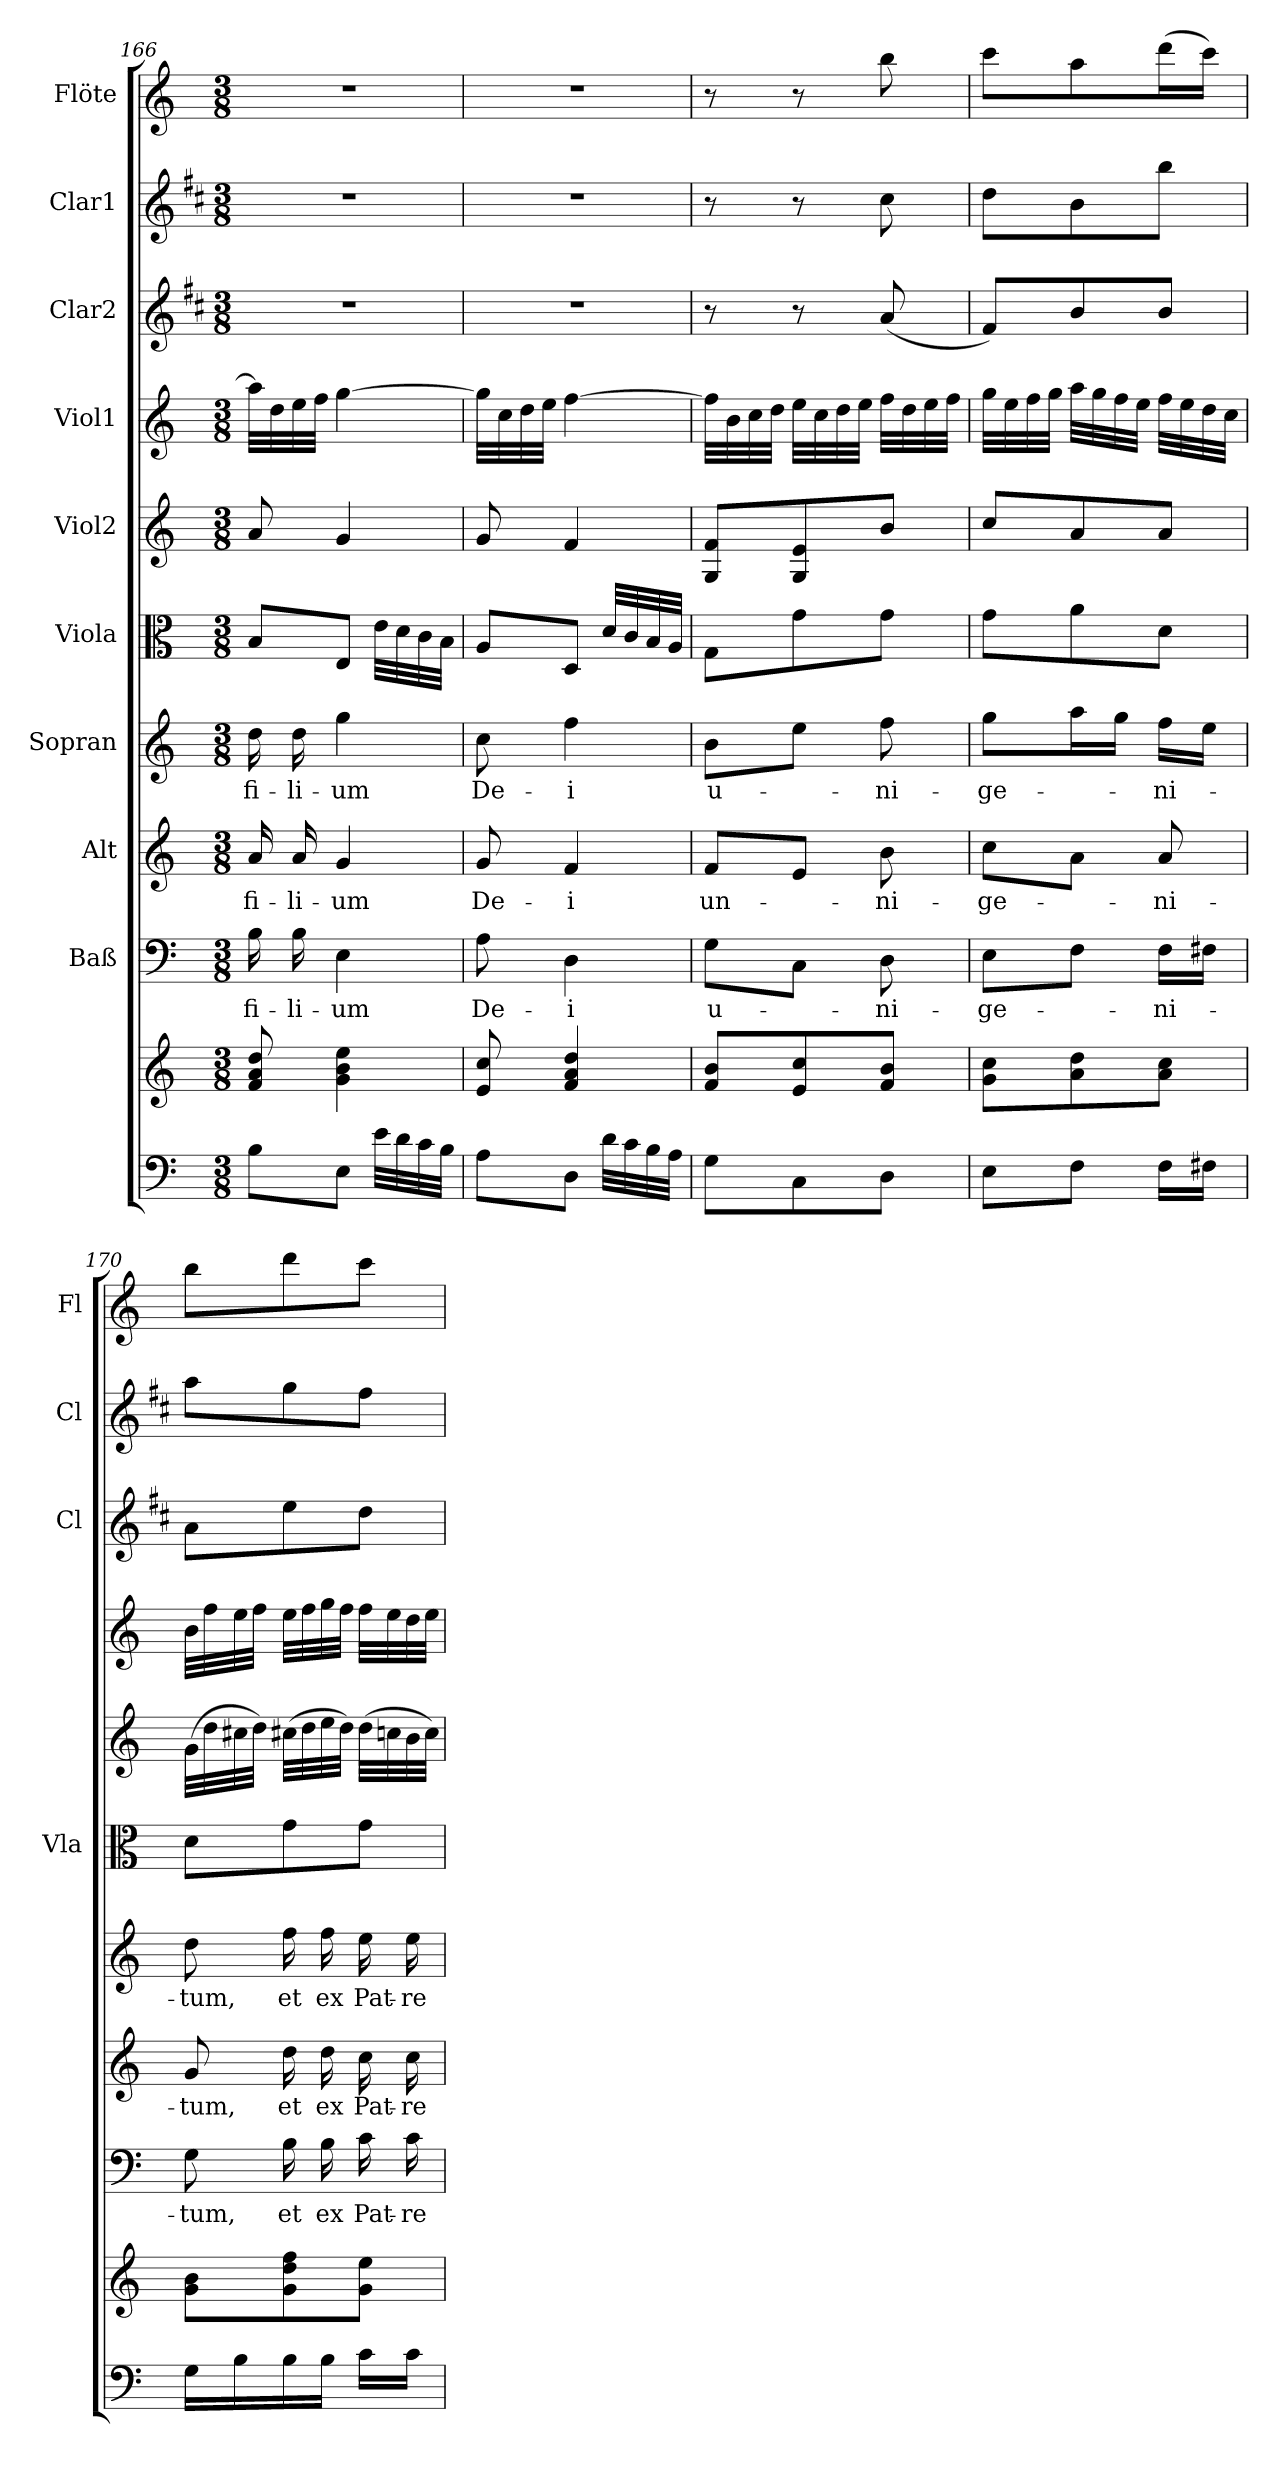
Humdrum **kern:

**kern	**kern	**kern	**text	**kern	**text	**kern	**text	**kern	**kern	**kern	**kern	**kern	**kern
*part10	*part10	*part9	*part9	*part8	*part8	*part7	*part7	*part6	*part5	*part4	*part3	*part2	*part1
*staff11	*staff10	*staff9	*staff9	*staff8	*staff8	*staff7	*staff7	*staff6	*staff5	*staff4	*staff3	*staff2	*staff1
*	*	*I"Baß	*	*I"Alt	*	*I"Sopran	*	*I"Viola	*I"Viol2	*I"Viol1	*I"Clar2	*I"Clar1	*I"Flöte
*	*	*	*	*	*	*	*	*I'Vla	*	*	*I'Cl	*I'Cl	*I'Fl
*clefF4	*clefG2	*clefF4	*	*clefG2	*	*clefG2	*	*clefC3	*clefG2	*clefG2	*clefG2	*clefG2	*clefG2
*	*	*	*	*	*	*	*	*	*	*	*ITrd1c2	*ITrd1c2	*
*k[]	*k[]	*k[]	*	*k[]	*	*k[]	*	*k[]	*k[]	*k[]	*k[]	*k[]	*k[]
*C:	*C:	*C:	*	*C:	*	*C:	*	*C:	*C:	*C:	*C:	*C:	*C:
*M3/8	*M3/8	*M3/8	*	*M3/8	*	*M3/8	*	*M3/8	*M3/8	*M3/8	*M3/8	*M3/8	*M3/8
=166	=166	=166	=166	=166	=166	=166	=166	=166	=166	=166	=166	=166	=166
!	!	!	!LO:LY:b	!	!LO:LY:b	!	!LO:LY:b	!	!	!	!	!	!
8B\L	8f/ 8a/ 8dd/	16B\	fi-	16a/	fi-	16dd\	fi-	8B/L	8a/	32aa\LLL]	4.r	4.r	4.r
.	.	.	.	.	.	.	.	.	.	32dd\	.	.	.
!	!	!	!LO:LY:b	!	!LO:LY:b	!	!LO:LY:b	!	!	!	!	!	!
.	.	16B\	-li-	16a/	-li-	16dd\	-li-	.	.	32ee\	.	.	.
.	.	.	.	.	.	.	.	.	.	32ff\JJJ	.	.	.
!	!	!	!LO:LY:b	!	!LO:LY:b	!	!LO:LY:b	!	!	!	!	!	!
8E\J	4g\ 4b\ 4ee\	4E\	-um	4g/	-um	4gg\	-um	8E/J	4g/	[4gg\	.	.	.
32e\LLL	.	.	.	.	.	.	.	32e\LLL	.	.	.	.	.
32d\	.	.	.	.	.	.	.	32d\	.	.	.	.	.
32c\	.	.	.	.	.	.	.	32c\	.	.	.	.	.
32B\JJJ	.	.	.	.	.	.	.	32B\JJJ	.	.	.	.	.
=167	=167	=167	=167	=167	=167	=167	=167	=167	=167	=167	=167	=167	=167
!	!	!	!LO:LY:b	!	!LO:LY:b	!	!LO:LY:b	!	!	!	!	!	!
8A\L	8e/ 8cc/	8A\	De-	8g/	De-	8cc\	De-	8A/L	8g/	32gg\LLL]	4.r	4.r	4.r
.	.	.	.	.	.	.	.	.	.	32cc\	.	.	.
.	.	.	.	.	.	.	.	.	.	32dd\	.	.	.
.	.	.	.	.	.	.	.	.	.	32ee\JJJ	.	.	.
!	!	!	!LO:LY:b	!	!LO:LY:b	!	!LO:LY:b	!	!	!	!	!	!
8D\J	4f/ 4a/ 4dd/	4D\	-i	4f/	-i	4ff\	-i	8D/J	4f/	[4ff\	.	.	.
32d\LLL	.	.	.	.	.	.	.	32d/LLL	.	.	.	.	.
32c\	.	.	.	.	.	.	.	32c/	.	.	.	.	.
32B\	.	.	.	.	.	.	.	32B/	.	.	.	.	.
32A\JJJ	.	.	.	.	.	.	.	32A/JJJ	.	.	.	.	.
=168	=168	=168	=168	=168	=168	=168	=168	=168	=168	=168	=168	=168	=168
!	!	!	!LO:LY:b	!	!LO:LY:b	!	!LO:LY:b	!	!	!	!	!	!
8G\L	8f/ 8b/L	8G\L	u-	8f/L	un-	8b\L	u-	8G\L	8G/ 8f/L	32ff\LLL]	8r	8r	8r
.	.	.	.	.	.	.	.	.	.	32b\	.	.	.
.	.	.	.	.	.	.	.	.	.	32cc\	.	.	.
.	.	.	.	.	.	.	.	.	.	32dd\JJJ	.	.	.
8C\	8e/ 8cc/	8C\J	.	8e/J	.	8ee\J	.	8g\	8G/ 8e/	32ee\LLL	8r	8r	8r
.	.	.	.	.	.	.	.	.	.	32cc\	.	.	.
.	.	.	.	.	.	.	.	.	.	32dd\	.	.	.
.	.	.	.	.	.	.	.	.	.	32ee\JJJ	.	.	.
!	!	!	!LO:LY:b	!	!LO:LY:b	!	!LO:LY:b	!	!	!	!	!	!
8D\J	8f/ 8b/J	8D\	-ni-	8b\	-ni-	8ff\	-ni-	8g\J	8b/J	32ff\LLL	(<8g/	8b\	8bb\
.	.	.	.	.	.	.	.	.	.	32dd\	.	.	.
.	.	.	.	.	.	.	.	.	.	32ee\	.	.	.
.	.	.	.	.	.	.	.	.	.	32ff\JJJ	.	.	.
!!LO:PB:g=z
=169	=169	=169	=169	=169	=169	=169	=169	=169	=169	=169	=169	=169	=169
!	!	!	!LO:LY:b	!	!LO:LY:b	!	!LO:LY:b	!	!	!	!	!	!
8E\L	8g\ 8cc\L	8E\L	-ge-	8cc\L	-ge-	8gg\L	-ge-	8g\L	8cc/L	32gg\LLL	8e/L)	8cc\L	8ccc\L
.	.	.	.	.	.	.	.	.	.	32ee\	.	.	.
.	.	.	.	.	.	.	.	.	.	32ff\	.	.	.
.	.	.	.	.	.	.	.	.	.	32gg\JJJ	.	.	.
8F\J	8a\ 8dd\	8F\J	.	8a\J	.	16aa\L	.	8a\	8a/	32aa\LLL	8a/	8a\	8aa\
.	.	.	.	.	.	.	.	.	.	32gg\	.	.	.
.	.	.	.	.	.	16gg\JJ	.	.	.	32ff\	.	.	.
.	.	.	.	.	.	.	.	.	.	32ee\JJJ	.	.	.
!	!	!	!LO:LY:b	!	!LO:LY:b	!	!LO:LY:b	!	!	!	!	!	!
16F\LL	8a\ 8cc\J	16F\LL	-ni-	8a/	-ni-	16ff\LL	-ni-	8d\J	8a/J	32ff\LLL	8a/J	8aa\J	(>16ddd\L
.	.	.	.	.	.	.	.	.	.	32ee\	.	.	.
16F#X\JJ	.	16F#X\JJ	.	.	.	16ee\JJ	.	.	.	32dd\	.	.	16ccc\JJ)
.	.	.	.	.	.	.	.	.	.	32cc\JJJ	.	.	.
=170	=170	=170	=170	=170	=170	=170	=170	=170	=170	=170	=170	=170	=170
!	!	!	!LO:LY:b	!	!LO:LY:b	!	!LO:LY:b	!	!	!	!	!	!
16G\LL	8g\ 8b\L	8G\	-tum,	8g/	-tum,	8dd\	-tum,	8d\L	(>32g\LLL	32b\LLL	8g\L	8gg\L	8bb\L
.	.	.	.	.	.	.	.	.	32dd\	32ff\	.	.	.
16B\	.	.	.	.	.	.	.	.	32cc#X\	32ee\	.	.	.
.	.	.	.	.	.	.	.	.	32dd\JJJ)	32ff\JJJ	.	.	.
!	!	!	!LO:LY:b	!	!LO:LY:b	!	!LO:LY:b	!	!	!	!	!	!
16B\	8g\ 8dd\ 8ff\	16B\	et	16dd\	et	16ff\	et	8g\	(>32cc#X\LLL	32ee\LLL	8dd\	8ff\	8ddd\
.	.	.	.	.	.	.	.	.	32dd\	32ff\	.	.	.
!	!	!	!LO:LY:b	!	!LO:LY:b	!	!LO:LY:b	!	!	!	!	!	!
16B\JJ	.	16B\	ex	16dd\	ex	16ff\	ex	.	32ee\	32gg\	.	.	.
.	.	.	.	.	.	.	.	.	32dd\JJJ)	32ff\JJJ	.	.	.
!	!	!	!LO:LY:b	!	!LO:LY:b	!	!LO:LY:b	!	!	!	!	!	!
16c\LL	8g\ 8ee\J	16c\	Pat-	16cc\	Pat-	16ee\	Pat-	8g\J	(>32dd\LLL	32ff\LLL	8cc\J	8ee\J	8ccc\J
.	.	.	.	.	.	.	.	.	32ccn\	32ee\	.	.	.
!	!	!	!LO:LY:b	!	!LO:LY:b	!	!LO:LY:b	!	!	!	!	!	!
16c\JJ	.	16c\	-re	16cc\	-re	16ee\	-re	.	32b\	32dd\	.	.	.
.	.	.	.	.	.	.	.	.	32cc\JJJ)	32ee\JJJ	.	.	.
=	=	=	=	=	=	=	=	=	=	=	=	=	=
*-	*-	*-	*-	*-	*-	*-	*-	*-	*-	*-	*-	*-	*-
